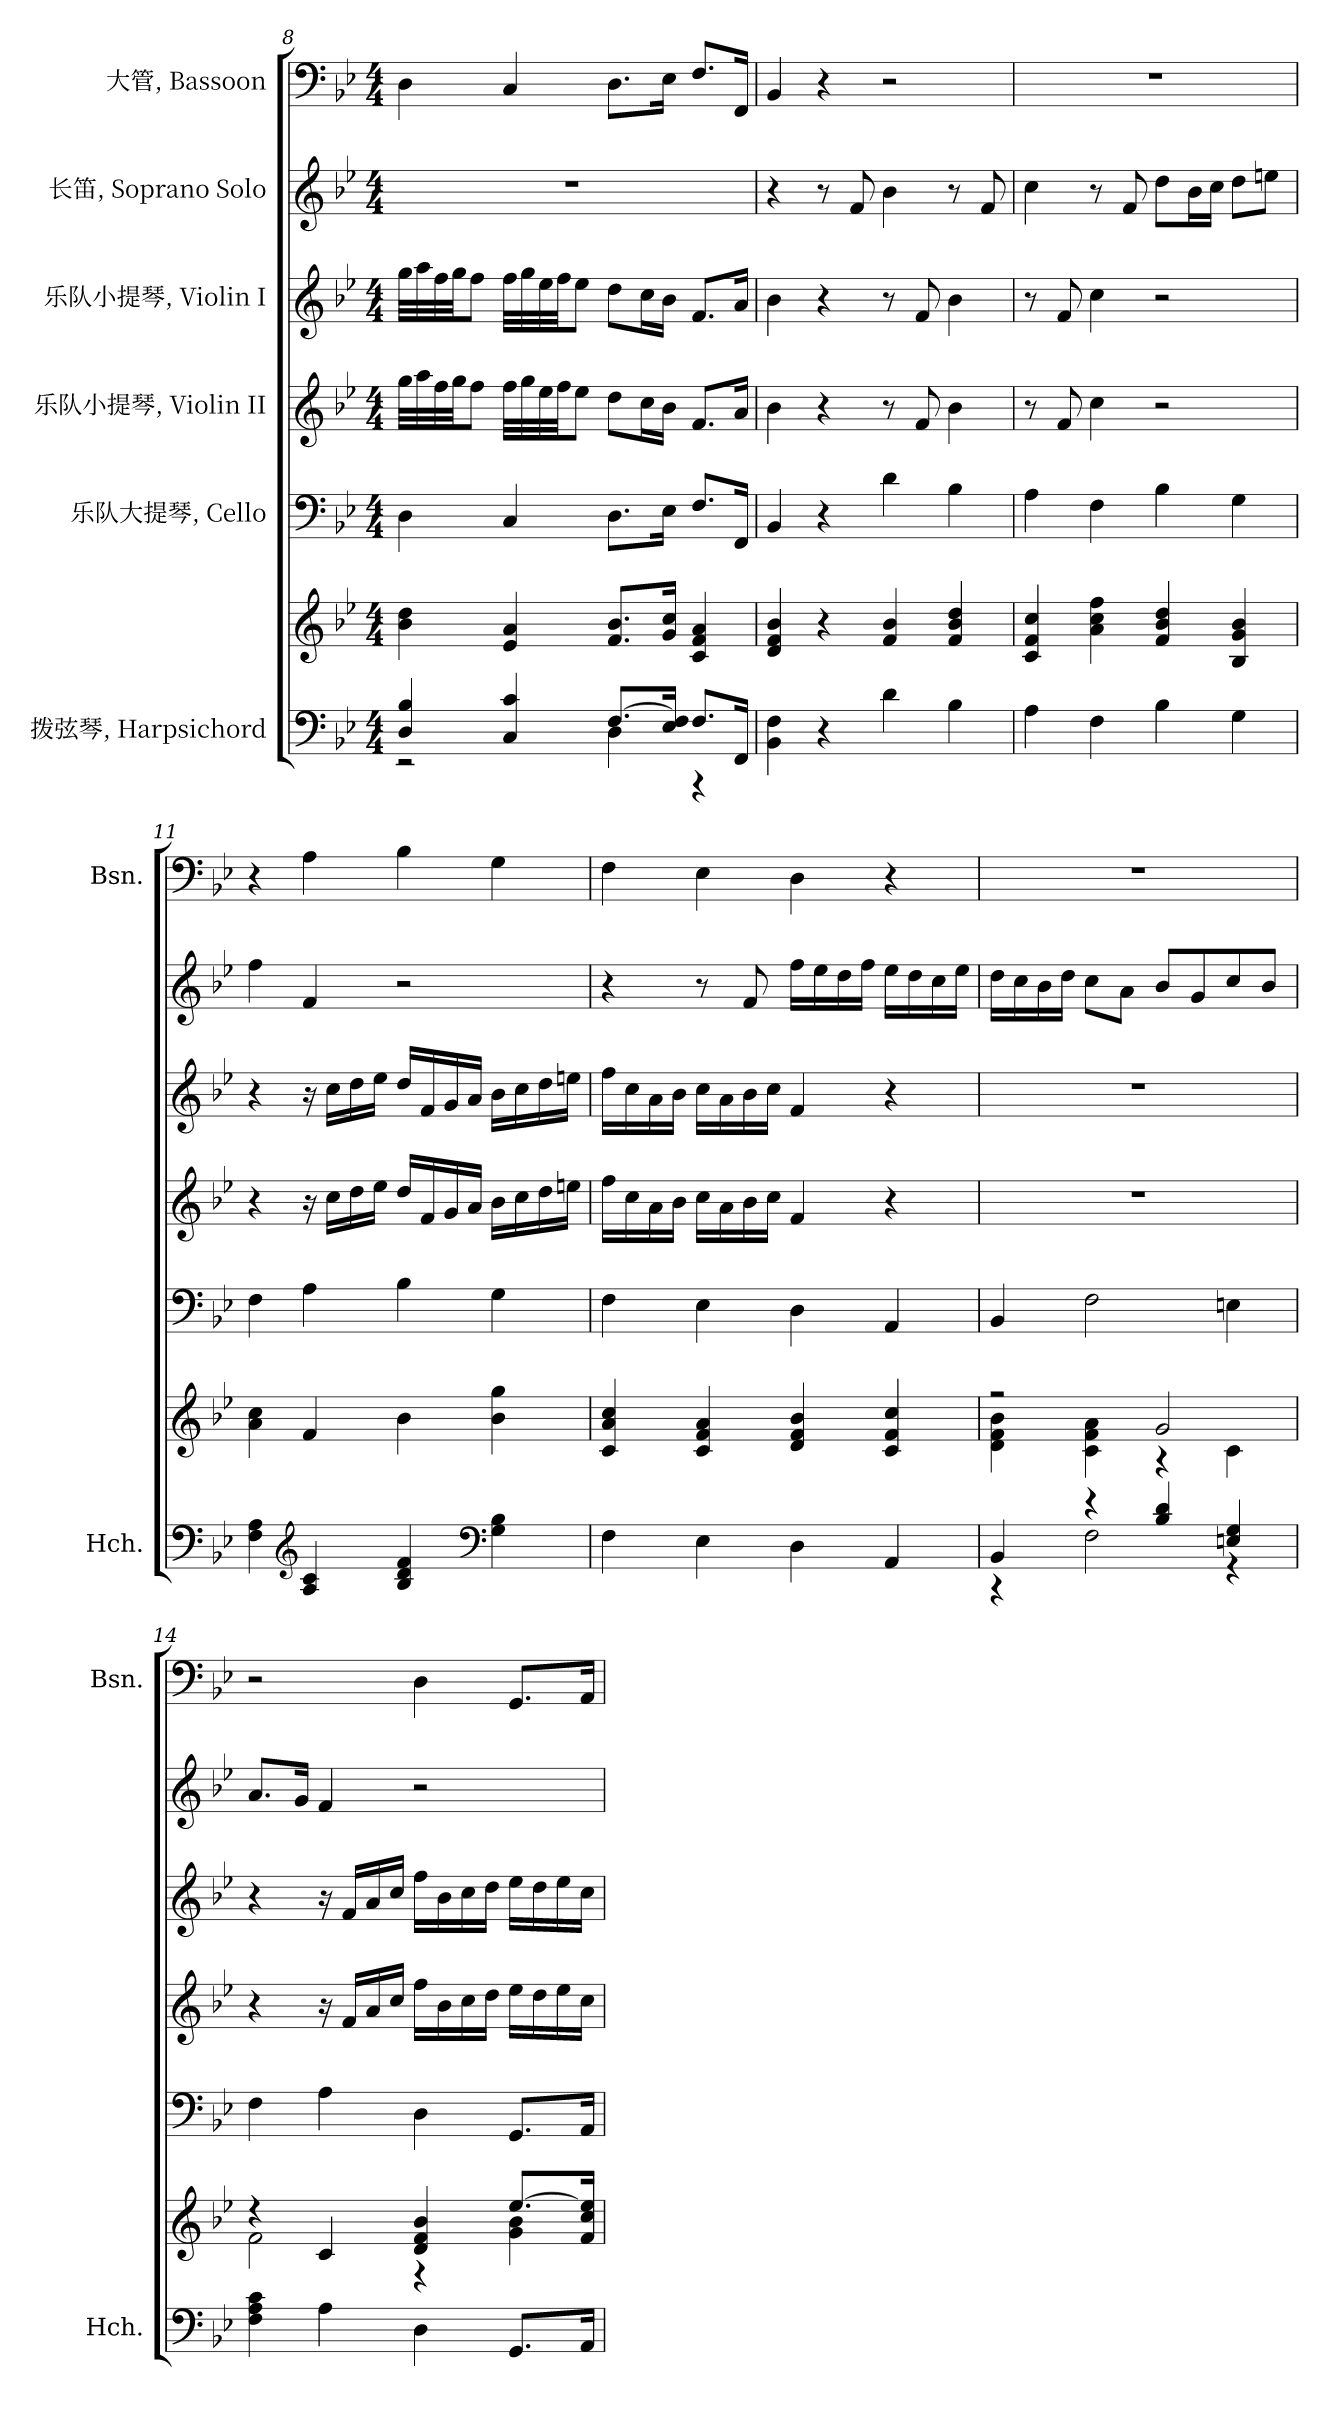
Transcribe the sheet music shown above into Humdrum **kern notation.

**kern	**kern	**kern	**kern	**kern	**kern	**kern
*part6	*part6	*part5	*part4	*part3	*part2	*part1
*staff7	*staff6	*staff5	*staff4	*staff3	*staff2	*staff1
*I"拨弦琴, Harpsichord	*	*I"乐队大提琴, Cello	*I"乐队小提琴, Violin II	*I"乐队小提琴, Violin I	*I"长笛, Soprano Solo	*I"大管, Bassoon
*I'Hch.	*	*	*	*	*	*I'Bsn.
*clefF4	*clefG2	*clefF4	*clefG2	*clefG2	*clefG2	*clefF4
*k[b-e-]	*k[b-e-]	*k[b-e-]	*k[b-e-]	*k[b-e-]	*k[b-e-]	*k[b-e-]
*M4/4	*M4/4	*M4/4	*M4/4	*M4/4	*M4/4	*M4/4
=8	=8	=8	=8	=8	=8	=8
*^	*	*	*	*	*	*
4D/ 4B-/	2r	4b-\ 4dd\	4D\	32gg\LLL	32gg\LLL	1r	4D\
.	.	.	.	32aa\	32aa\	.	.
.	.	.	.	32ff\	32ff\	.	.
.	.	.	.	32gg\JJ	32gg\JJ	.	.
.	.	.	.	8ff\J	8ff\J	.	.
4C/ 4c/	.	4e-/ 4a/	4C/	32ff\LLL	32ff\LLL	.	4C/
.	.	.	.	32gg\	32gg\	.	.
.	.	.	.	32ee-\	32ee-\	.	.
.	.	.	.	32ff\JJ	32ff\JJ	.	.
.	.	.	.	8ee-\J	8ee-\J	.	.
[8.F/L	4D\	8.f/ 8.b-/L	8.D\L	8dd\L	8dd\L	.	8.D\L
.	.	.	.	16cc\L	16cc\L	.	.
16E-/ 16F/]Jk	.	16g/ 16cc/Jk	16E-\Jk	16b-\JJ	16b-\JJ	.	16E-\Jk
8.F/L	4r	4c/ 4f/ 4a/	8.F/L	8.f/L	8.f/L	.	8.F/L
16FF/Jk	.	.	16FF/Jk	16a/Jk	16a/Jk	.	16FF/Jk
*v	*v	*	*	*	*	*	*
=9	=9	=9	=9	=9	=9	=9
4BB-\ 4F\	4d/ 4f/ 4b-/	4BB-/	4b-\	4b-\	4r	4BB-/
4r	4r	4r	4r	4r	8r	4r
.	.	.	.	.	8f/	.
4d\	4f/ 4b-/	4d\	8r	8r	4b-\	2r
.	.	.	8f/	8f/	.	.
4B-\	4f/ 4b-/ 4dd/	4B-\	4b-\	4b-\	8r	.
.	.	.	.	.	8f/	.
!!LO:PB:g=z
=10	=10	=10	=10	=10	=10	=10
4A\	4c/ 4f/ 4cc/	4A\	8r	8r	4cc\	1r
.	.	.	8f/	8f/	.	.
4F\	4a\ 4cc\ 4ff\	4F\	4cc\	4cc\	8r	.
.	.	.	.	.	8f/	.
4B-\	4f/ 4b-/ 4dd/	4B-\	2r	2r	8dd\L	.
.	.	.	.	.	16b-\L	.
.	.	.	.	.	16cc\JJ	.
4G\	4B-/ 4g/ 4b-/	4G\	.	.	8dd\L	.
.	.	.	.	.	8een\J	.
=11	=11	=11	=11	=11	=11	=11
4F\ 4A\	4a\ 4cc\	4F\	4r	4r	4ff\	4r
*clefG2	*	*	*	*	*	*
4A/ 4c/	4f/	4A\	16r	16r	4f/	4A\
.	.	.	16cc\LL	16cc\LL	.	.
.	.	.	16dd\	16dd\	.	.
.	.	.	16ee-\JJ	16ee-\JJ	.	.
4B-/ 4d/ 4f/	4b-\	4B-\	16dd/LL	16dd/LL	2r	4B-\
.	.	.	16f/	16f/	.	.
.	.	.	16g/	16g/	.	.
.	.	.	16a/JJ	16a/JJ	.	.
*clefF4	*	*	*	*	*	*
4G\ 4B-\	4b-\ 4gg\	4G\	16b-\LL	16b-\LL	.	4G\
.	.	.	16cc\	16cc\	.	.
.	.	.	16dd\	16dd\	.	.
.	.	.	16een\JJ	16een\JJ	.	.
=12	=12	=12	=12	=12	=12	=12
4F\	4c/ 4a/ 4cc/	4F\	16ff\LL	16ff\LL	4r	4F\
.	.	.	16cc\	16cc\	.	.
.	.	.	16a\	16a\	.	.
.	.	.	16b-\JJ	16b-\JJ	.	.
4E-\	4c/ 4f/ 4a/	4E-\	16cc\LL	16cc\LL	8r	4E-\
.	.	.	16a\	16a\	.	.
.	.	.	16b-\	16b-\	8f/	.
.	.	.	16cc\JJ	16cc\JJ	.	.
4D\	4d/ 4f/ 4b-/	4D\	4f/	4f/	16ff\LL	4D\
.	.	.	.	.	16ee-\	.
.	.	.	.	.	16dd\	.
.	.	.	.	.	16ff\JJ	.
4AA/	4c/ 4f/ 4cc/	4AA/	4r	4r	16ee-\LL	4r
.	.	.	.	.	16dd\	.
.	.	.	.	.	16cc\	.
.	.	.	.	.	16ee-\JJ	.
!!LO:PB:g=z
=13	=13	=13	=13	=13	=13	=13
*^	*^	*	*	*	*	*
4BB-/	4r	2r	4d\ 4f\ 4b-\	4BB-/	1r	1r	16dd\LL	1r
.	.	.	.	.	.	.	16cc\	.
.	.	.	.	.	.	.	16b-\	.
.	.	.	.	.	.	.	16dd\JJ	.
4r	2F\	.	4c\ 4f\ 4a\	2F\	.	.	8cc\L	.
.	.	.	.	.	.	.	8a\J	.
4B-/ 4d/	.	2g/	4r	.	.	.	8b-/L	.
.	.	.	.	.	.	.	8g/	.
4En/ 4G/	4r	.	4c\	4En\	.	.	8cc/	.
.	.	.	.	.	.	.	8b-/J	.
*v	*v	*	*	*	*	*	*	*
=14	=14	=14	=14	=14	=14	=14	=14
4F\ 4A\ 4c\	4r	2f\	4F\	4r	4r	8.a/L	2r
.	.	.	.	.	.	16g/Jk	.
4A\	4c/	.	4A\	16r	16r	4f/	.
.	.	.	.	16f/LL	16f/LL	.	.
.	.	.	.	16a/	16a/	.	.
.	.	.	.	16cc/JJ	16cc/JJ	.	.
4D\	4d/ 4f/ 4b-/	4r	4D\	16ff\LL	16ff\LL	2r	4D\
.	.	.	.	16b-\	16b-\	.	.
.	.	.	.	16cc\	16cc\	.	.
.	.	.	.	16dd\JJ	16dd\JJ	.	.
8.GG/L	[8.ee-/L	4g\ 4b-\	8.GG/L	16ee-\LL	16ee-\LL	.	8.GG/L
.	.	.	.	16dd\	16dd\	.	.
.	.	.	.	16ee-\	16ee-\	.	.
16AA/Jk	16f/ 16cc/ 16ee-/]Jk	.	16AA/Jk	16cc\JJ	16cc\JJ	.	16AA/Jk
*	*v	*v	*	*	*	*	*
=	=	=	=	=	=	=
*-	*-	*-	*-	*-	*-	*-
